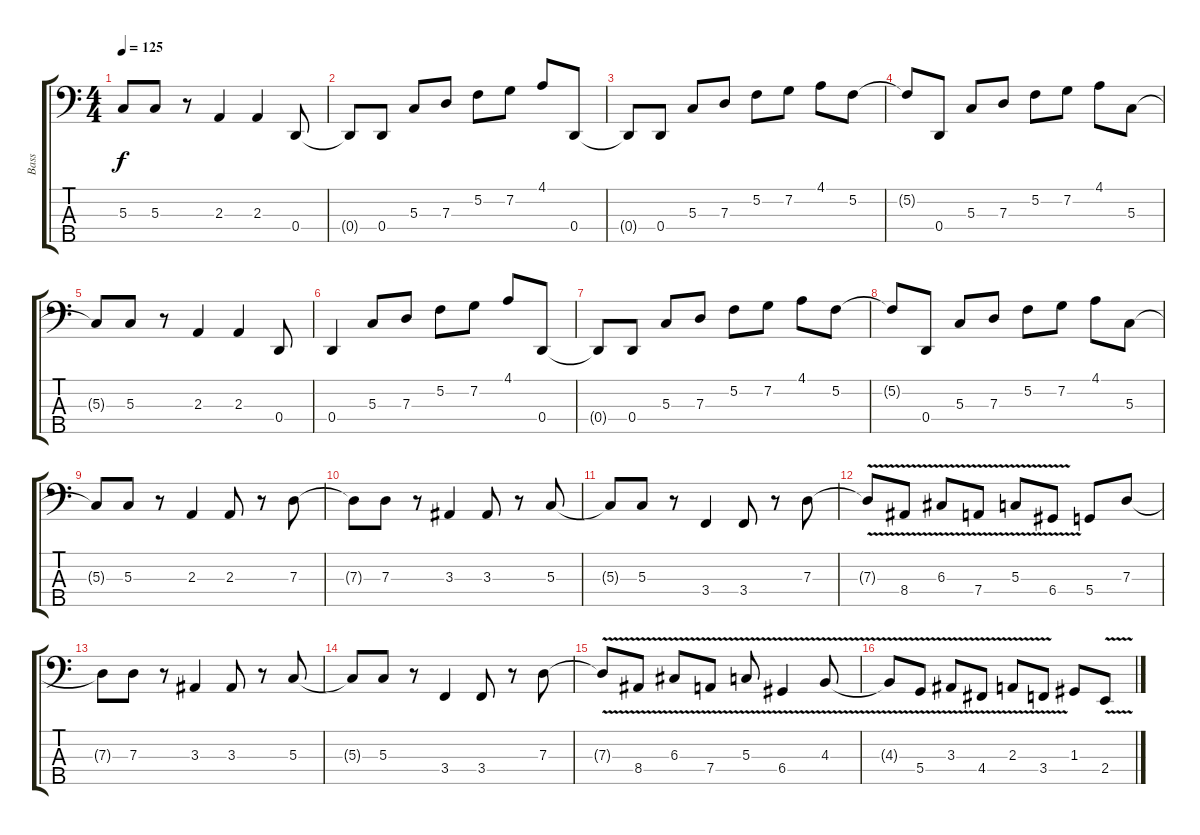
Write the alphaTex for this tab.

\track ("Bass" "Bass") {instrument electricbassfinger}
\staff {score tabs}
\tuning (F2 C2 G1 D1 A0) {hide}
\ts (4 4)
\tempo 125
\clef f4
\ks c
5.3{t}.8{dy f} 5.3.8 r.8 2.3.4 2.3.4 0.4.8 |
0.4{t}.8 0.4.8 5.3.8 7.3.8 5.2.8 7.2.8 4.1.8 0.4.8 |
0.4{t}.8 0.4.8 5.3.8 7.3.8 5.2.8 7.2.8 4.1.8 5.2.8 |
5.2{t}.8 0.4.8 5.3.8 7.3.8 5.2.8 7.2.8 4.1.8 5.3.8 |
5.3{t}.8 5.3.8 r.8 2.3.4 2.3.4 0.4.8 |
0.4.4 5.3.8 7.3.8 5.2.8 7.2.8 4.1.8 0.4.8 |
0.4{t}.8 0.4.8 5.3.8 7.3.8 5.2.8 7.2.8 4.1.8 5.2.8 |
5.2{t}.8 0.4.8 5.3.8 7.3.8 5.2.8 7.2.8 4.1.8 5.3.8 |
5.3{t}.8 5.3.8 r.8 2.3.4 2.3.8 r.8 7.3.8 |
7.3{t}.8 7.3.8 r.8 3.3.4 3.3.8 r.8 5.3.8 |
5.3{t}.8 5.3.8 r.8 3.4.4 3.4.8 r.8 7.3.8 |
7.3{v t}.8 8.4{v}.8 6.3{v}.8 7.4{v}.8 5.3{v}.8 6.4{v}.8 5.4.8 7.3.8 |
7.3{t}.8 7.3.8 r.8 3.3.4 3.3.8 r.8 5.3.8 |
5.3{t}.8 5.3.8 r.8 3.4.4 3.4.8 r.8 7.3.8 |
7.3{v t}.8 8.4{v}.8 6.3{v}.8 7.4{v}.8 5.3{v}.8 6.4{v}.4 4.3{v}.8 |
4.3{t}.8 5.4{v}.8 3.3{v}.8 4.4{v}.8 2.3{v}.8 3.4{v}.8 1.3.8 2.4{v}.8
